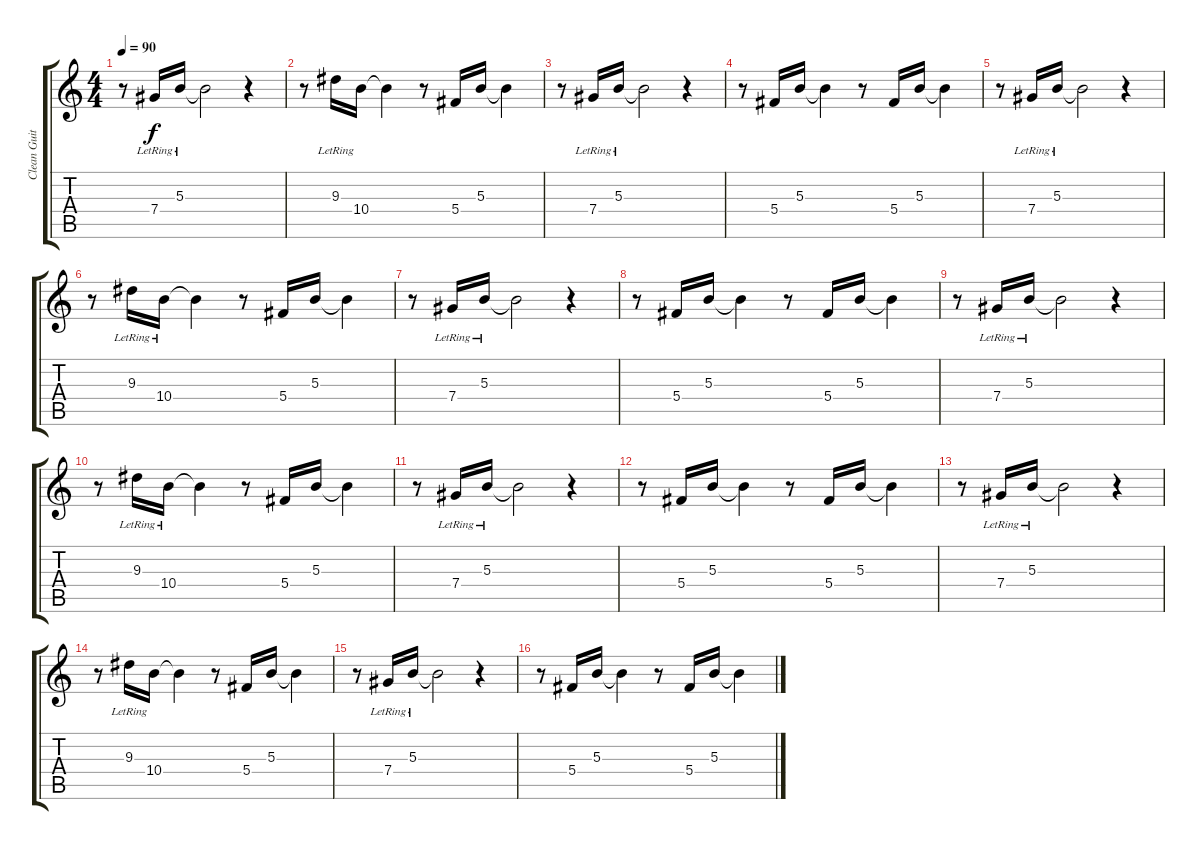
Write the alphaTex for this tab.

\track ("Clean Guitar" "Clean Guit") {instrument electricguitarjazz}
\staff {score tabs}
\tuning (Eb4 Bb3 Gb3 Db3 Ab2 Eb2) {hide}
\ts (4 4)
\tempo 90
\clef g2
\ks c
r.8{dy f} 7.4{lr}.16 5.3{lr}.16 5.3{t}.2 r.4 |
r.8 9.3{lr}.16 10.4{lr}.16 10.4{t}.4 r.8 5.4.16 5.3.16 5.3{t}.4 |
r.8 7.4{lr}.16 5.3{lr}.16 5.3{t}.2 r.4 |
r.8 5.4.16 5.3.16 5.3{t}.4 r.8 5.4.16 5.3.16 5.3{t}.4 |
r.8 7.4{lr}.16 5.3{lr}.16 5.3{t}.2 r.4 |
r.8 9.3{lr}.16 10.4{lr}.16 10.4{t}.4 r.8 5.4.16 5.3.16 5.3{t}.4 |
r.8 7.4{lr}.16 5.3{lr}.16 5.3{t}.2 r.4 |
r.8 5.4.16 5.3.16 5.3{t}.4 r.8 5.4.16 5.3.16 5.3{t}.4 |
r.8 7.4{lr}.16 5.3{lr}.16 5.3{t}.2 r.4 |
r.8 9.3{lr}.16 10.4{lr}.16 10.4{t}.4 r.8 5.4.16 5.3.16 5.3{t}.4 |
r.8 7.4{lr}.16 5.3{lr}.16 5.3{t}.2 r.4 |
r.8 5.4.16 5.3.16 5.3{t}.4 r.8 5.4.16 5.3.16 5.3{t}.4 |
r.8 7.4{lr}.16 5.3{lr}.16 5.3{t}.2 r.4 |
r.8 9.3{lr}.16 10.4{lr}.16 10.4{t}.4 r.8 5.4.16 5.3.16 5.3{t}.4 |
r.8 7.4{lr}.16 5.3{lr}.16 5.3{t}.2 r.4 |
r.8 5.4.16 5.3.16 5.3{t}.4 r.8 5.4.16 5.3.16 5.3{t}.4
